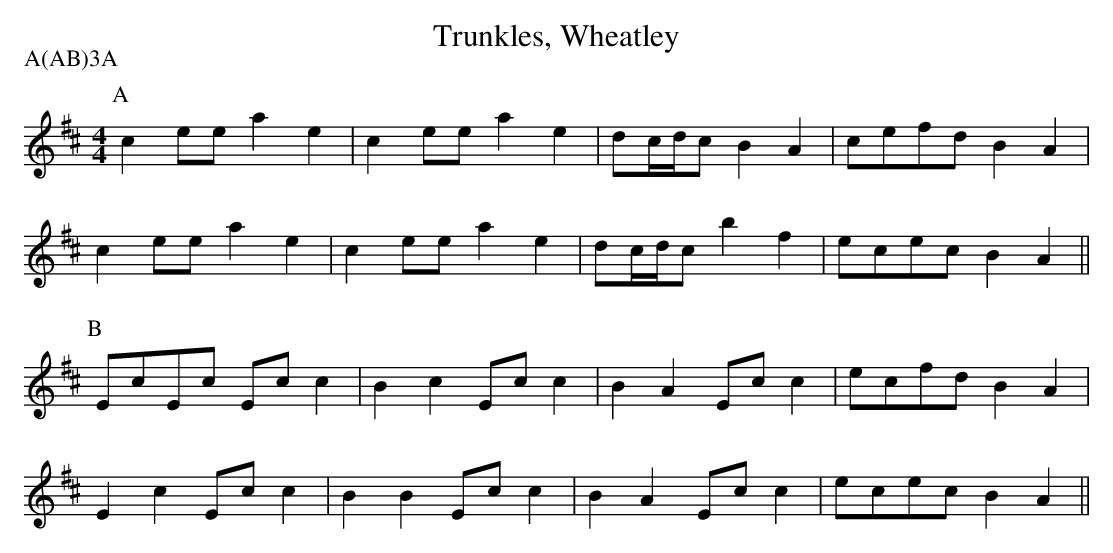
X:1
T:Trunkles, Wheatley
M:4/4
L:1/8
P:A(AB)3A
K:AMix
P:A
c2ee a2e2|c2ee a2e2|dc/d/c B2A2|cefd B2A2|
c2ee a2e2|c2ee a2e2|dc/d/c b2f2|ecec B2A2||
P:B
EcEc Ecc2|B2c2 Ecc2|B2A2   Ecc2|ecfd B2A2|
E2c2 Ecc2|B2B2 Ecc2|B2A2   Ecc2|ecec B2A2||
